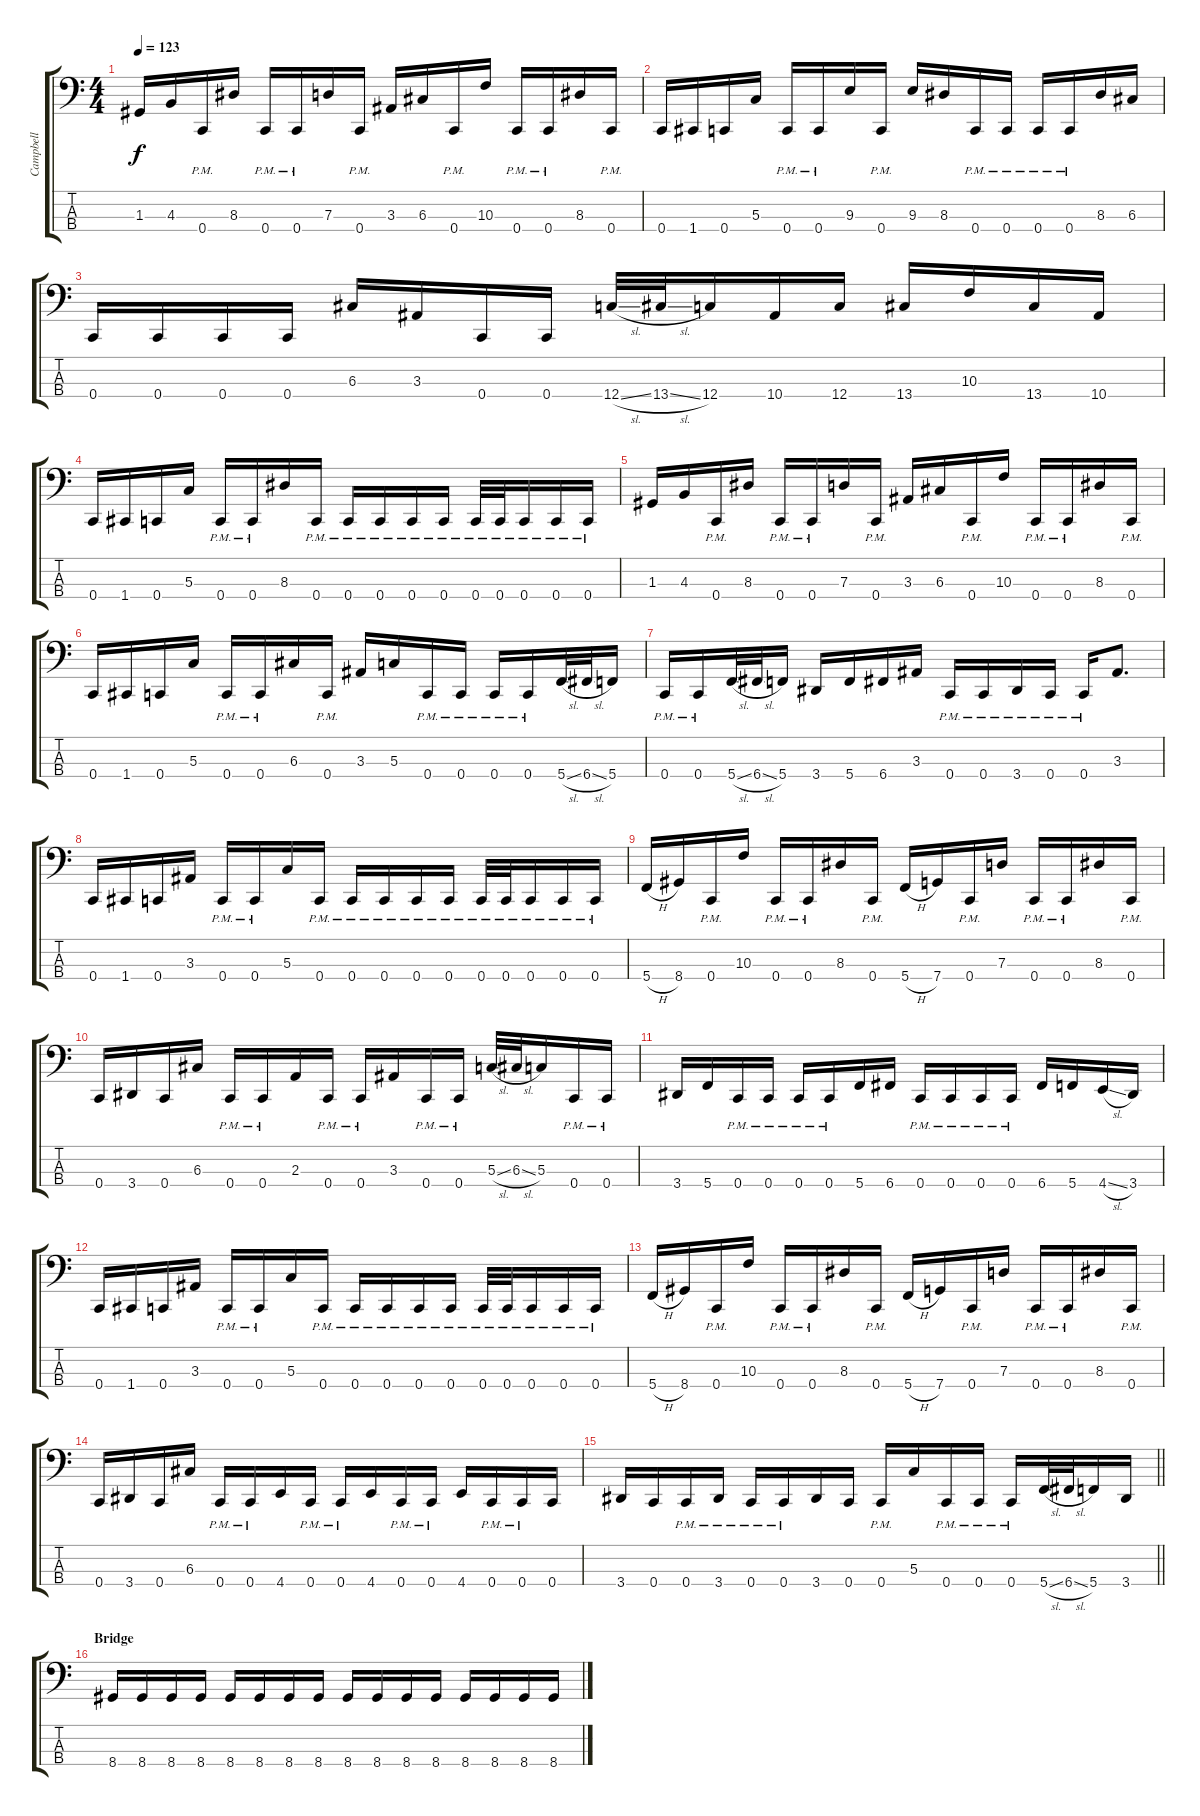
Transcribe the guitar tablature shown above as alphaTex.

\track ("Campbell" "Campbell") {instrument electricbasspick}
\staff {score tabs}
\tuning (F2 C2 G1 C1) {hide}
\ts (4 4)
\tempo 123
\clef f4
\ks c
1.3.16{dy f} 4.3.16 0.4{pm}.16 8.3.16 0.4{pm}.16 0.4{pm}.16 7.3.16 0.4{pm}.16 3.3.16 6.3.16 0.4{pm}.16 10.3.16 0.4{pm}.16 0.4{pm}.16 8.3.16 0.4{pm}.16 |
0.4.16 1.4.16 0.4.16 5.3.16 0.4{pm}.16 0.4{pm}.16 9.3.16 0.4{pm}.16 9.3.16 8.3.16 0.4{pm}.16 0.4{pm}.16 0.4{pm}.16 0.4{pm}.16 8.3.16 6.3.16 |
0.4.16 0.4.16 0.4.16 0.4.16 6.3.16 3.3.16 0.4.16 0.4.16 12.4{sl}.32 13.4{sl}.32 12.4.16 10.4.16 12.4.16 13.4.16 10.3.16 13.4.16 10.4.16 |
0.4.16 1.4.16 0.4.16 5.3.16 0.4{pm}.16 0.4{pm}.16 8.3.16 0.4{pm}.16 0.4{pm}.16 0.4{pm}.16 0.4{pm}.16 0.4{pm}.16 0.4{pm}.32 0.4{pm}.32 0.4{pm}.16 0.4{pm}.16 0.4{pm}.16 |
1.3.16 4.3.16 0.4{pm}.16 8.3.16 0.4{pm}.16 0.4{pm}.16 7.3.16 0.4{pm}.16 3.3.16 6.3.16 0.4{pm}.16 10.3.16 0.4{pm}.16 0.4{pm}.16 8.3.16 0.4{pm}.16 |
0.4.16 1.4.16 0.4.16 5.3.16 0.4{pm}.16 0.4{pm}.16 6.3.16 0.4{pm}.16 3.3.16 5.3.16 0.4{pm}.16 0.4{pm}.16 0.4{pm}.16 0.4{pm}.16 5.4{sl}.32 6.4{sl}.32 5.4.16 |
0.4{pm}.16 0.4{pm}.16 5.4{sl}.32 6.4{sl}.32 5.4.16 3.4.16 5.4.16 6.4.16 3.3.16 0.4{pm}.16 0.4{pm}.16 3.4{pm}.16 0.4{pm}.16 0.4{pm}.16 3.3.8{d} |
0.4.16 1.4.16 0.4.16 3.3.16 0.4{pm}.16 0.4{pm}.16 5.3.16 0.4{pm}.16 0.4{pm}.16 0.4{pm}.16 0.4{pm}.16 0.4{pm}.16 0.4{pm}.32 0.4{pm}.32 0.4{pm}.16 0.4{pm}.16 0.4{pm}.16 |
5.4{h}.16 8.4.16 0.4{pm}.16 10.3.16 0.4{pm}.16 0.4{pm}.16 8.3.16 0.4{pm}.16 5.4{h}.16 7.4.16 0.4{pm}.16 7.3.16 0.4{pm}.16 0.4{pm}.16 8.3.16 0.4{pm}.16 |
0.4.16 3.4.16 0.4.16 6.3.16 0.4{pm}.16 0.4{pm}.16 2.3.16 0.4{pm}.16 0.4{pm}.16 3.3.16 0.4{pm}.16 0.4{pm}.16 5.3{sl}.32 6.3{sl}.32 5.3.16 0.4{pm}.16 0.4{pm}.16 |
3.4.16 5.4.16 0.4{pm}.16 0.4{pm}.16 0.4{pm}.16 0.4{pm}.16 5.4.16 6.4.16 0.4{pm}.16 0.4{pm}.16 0.4{pm}.16 0.4{pm}.16 6.4.16 5.4.16 4.4{sl}.16 3.4.16 |
0.4.16 1.4.16 0.4.16 3.3.16 0.4{pm}.16 0.4{pm}.16 5.3.16 0.4{pm}.16 0.4{pm}.16 0.4{pm}.16 0.4{pm}.16 0.4{pm}.16 0.4{pm}.32 0.4{pm}.32 0.4{pm}.16 0.4{pm}.16 0.4{pm}.16 |
5.4{h}.16 8.4.16 0.4{pm}.16 10.3.16 0.4{pm}.16 0.4{pm}.16 8.3.16 0.4{pm}.16 5.4{h}.16 7.4.16 0.4{pm}.16 7.3.16 0.4{pm}.16 0.4{pm}.16 8.3.16 0.4{pm}.16 |
0.4.16 3.4.16 0.4.16 6.3.16 0.4{pm}.16 0.4{pm}.16 4.4.16 0.4{pm}.16 0.4{pm}.16 4.4.16 0.4{pm}.16 0.4{pm}.16 4.4.16 0.4{pm}.16 0.4{pm}.16 0.4.16 |
\barLineRight lightlight
3.4.16 0.4.16 0.4{pm}.16 3.4{pm}.16 0.4{pm}.16 0.4{pm}.16 3.4.16 0.4.16 0.4{pm}.16 5.3.16 0.4{pm}.16 0.4{pm}.16 0.4{pm}.16 5.4{sl}.32 6.4{sl}.32 5.4.16 3.4.16 |
\section ("" "Bridge")
8.4.16 8.4.16 8.4.16 8.4.16 8.4.16 8.4.16 8.4.16 8.4.16 8.4.16 8.4.16 8.4.16 8.4.16 8.4.16 8.4.16 8.4.16 8.4.16
